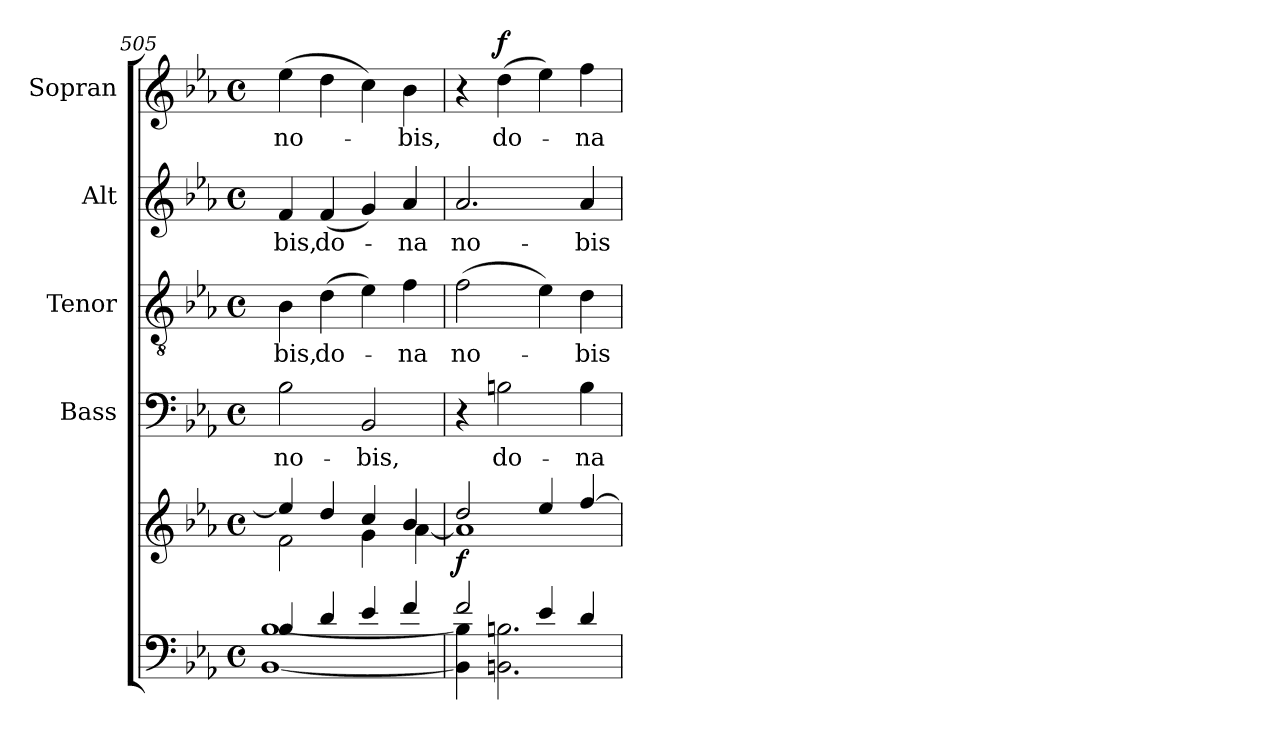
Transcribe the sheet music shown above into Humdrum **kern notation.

**kern	**kern	**dynam	**kern	**text	**kern	**text	**kern	**text	**kern	**text	**dynam
*part5	*part5	*part5	*part4	*part4	*part3	*part3	*part2	*part2	*part1	*part1	*part1
*staff6	*staff5	*staff5/6	*staff4	*staff4	*staff3	*staff3	*staff2	*staff2	*staff1	*staff1	*staff1
*	*	*	*I"Bass	*	*I"Tenor	*	*I"Alt	*	*I"Sopran	*	*
*	*	*	*I'B.	*	*I'T.	*	*I'A.	*	*I'S.	*	*
*clefF4	*clefG2	*	*clefF4	*	*clefGv2	*	*clefG2	*	*clefG2	*	*
*k[b-e-a-]	*k[b-e-a-]	*	*k[b-e-a-]	*	*k[b-e-a-]	*	*k[b-e-a-]	*	*k[b-e-a-]	*	*
*E-:	*E-:	*	*E-:	*	*E-:	*	*E-:	*	*E-:	*	*
*M4/4	*M4/4	*	*M4/4	*	*M4/4	*	*M4/4	*	*M4/4	*	*
*met(c)	*met(c)	*	*met(c)	*	*met(c)	*	*met(c)	*	*met(c)	*	*
=505	=505	=505	=505	=505	=505	=505	=505	=505	=505	=505	=505
*^	*^	*	*	*	*	*	*	*	*	*	*
!	!	!	!	!	!	!LO:LY:b	!	!LO:LY:b	!	!LO:LY:b	!	!LO:LY:b	!
4B-/	[<1BB- [<1B-	4ee-/]	2f\	.	2B-\	no-	4B-\	-bis,	4f/	-bis,	(>4ee-\	no-	.
!	!	!	!	!	!	!	!	!LO:LY:b	!	!LO:LY:b	!	!	!
4d/	.	4dd/	.	.	.	.	(>4d\	do-	(<4f/	do-	4dd\	.	.
!	!	!	!	!	!	!LO:LY:b	!	!	!	!	!	!	!
4e-/	.	4cc/	4g\	.	2BB-/	-bis,	4e-\)	.	4g/)	.	4cc\)	.	.
!	!	!	!	!	!	!	!	!LO:LY:b	!	!LO:LY:b	!	!LO:LY:b	!
4f/	.	4b-/	[<4a-\	.	.	.	4f\	-na	4a-/	-na	4b-\	-bis,	.
!!LO:PB:g=z
=506	=506	=506	=506	=506	=506	=506	=506	=506	=506	=506	=506	=506	=506
!	!	!	!	!LO:DY:b	!	!	!	!LO:LY:b	!	!LO:LY:b	!	!	!
2f/	4BB-\] 4B-\]	2dd/	1a-]	f	4r	.	(>2f\	no-	2.a-/	no-	4r	.	.
!	!	!	!	!	!	!LO:LY:b	!	!	!	!	!	!LO:LY:b	!LO:DY:a
.	2.BBn\ 2.Bn\	.	.	.	2Bn\	do-	.	.	.	.	(>4dd\	do-	f
4e-/	.	4ee-/	.	.	.	.	4e-\)	.	.	.	4ee-\)	.	.
!	!	!	!	!	!	!LO:LY:b	!	!LO:LY:b	!	!LO:LY:b	!	!LO:LY:b	!
4d/	.	[>4ff/	.	.	4B\	-na	4d\	-bis	4a-/	-bis	4ff\	-na	.
*v	*v	*	*	*	*	*	*	*	*	*	*	*	*
*	*v	*v	*	*	*	*	*	*	*	*	*	*
=	=	=	=	=	=	=	=	=	=	=	=
*-	*-	*-	*-	*-	*-	*-	*-	*-	*-	*-	*-
